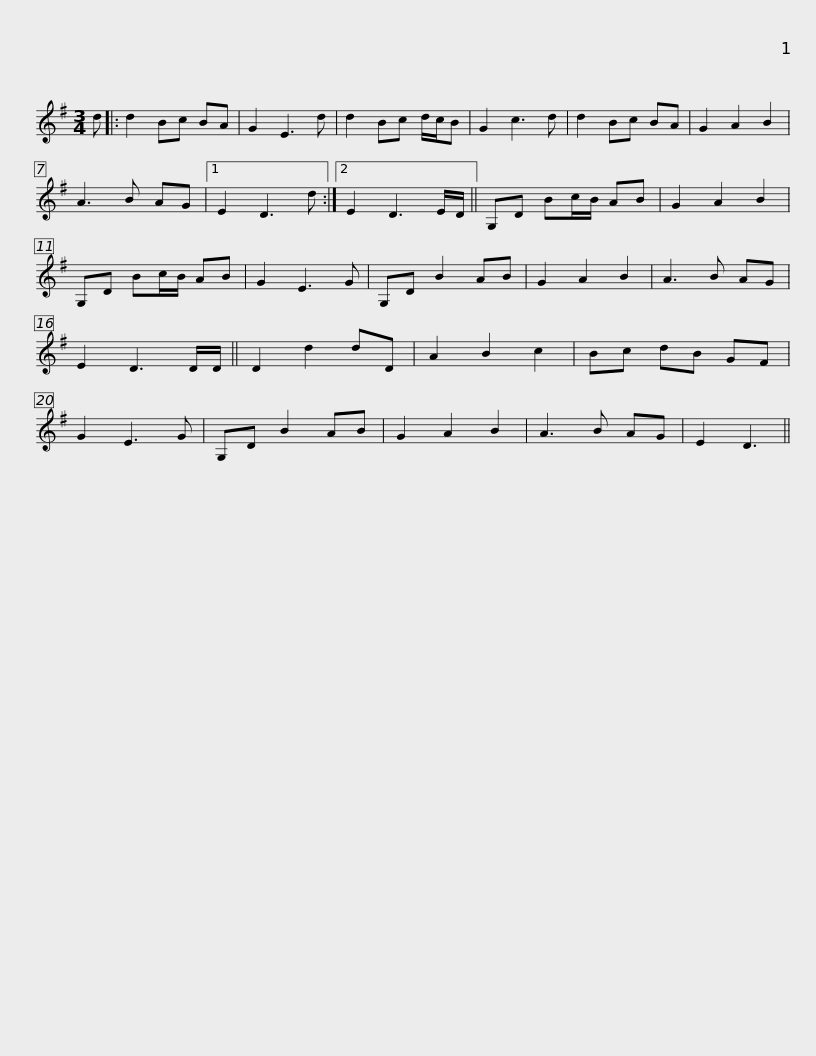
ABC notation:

X:1
L:1/8
M:3/4
I:linebreak $
K:G
V:1 treble
V:1
 d |: d2 Bc BA | G2 E3 d | d2 Bc d/c/B | G2 c3 d | %5
 d2 Bc BA | G2 A2 B2 | A3 B AG |1 E2 D3 d :|2 E2 D3 E/D/ ||$ %10
 G,D Bc/B/ AB | G2 A2 B2 | G,D Bc/B/ AB | G2 E3 G | G,D B2 AB | %15
 G2 A2 B2 | A3 B AG | E2 D3 D/D/ || D2 d2 dD |$ A2 B2 c2 | %20
 Bc dB GF | G2 E3 G | G,D B2 AB | G2 A2 B2 | A3 B AG | %25
 E2 D3 || %26
